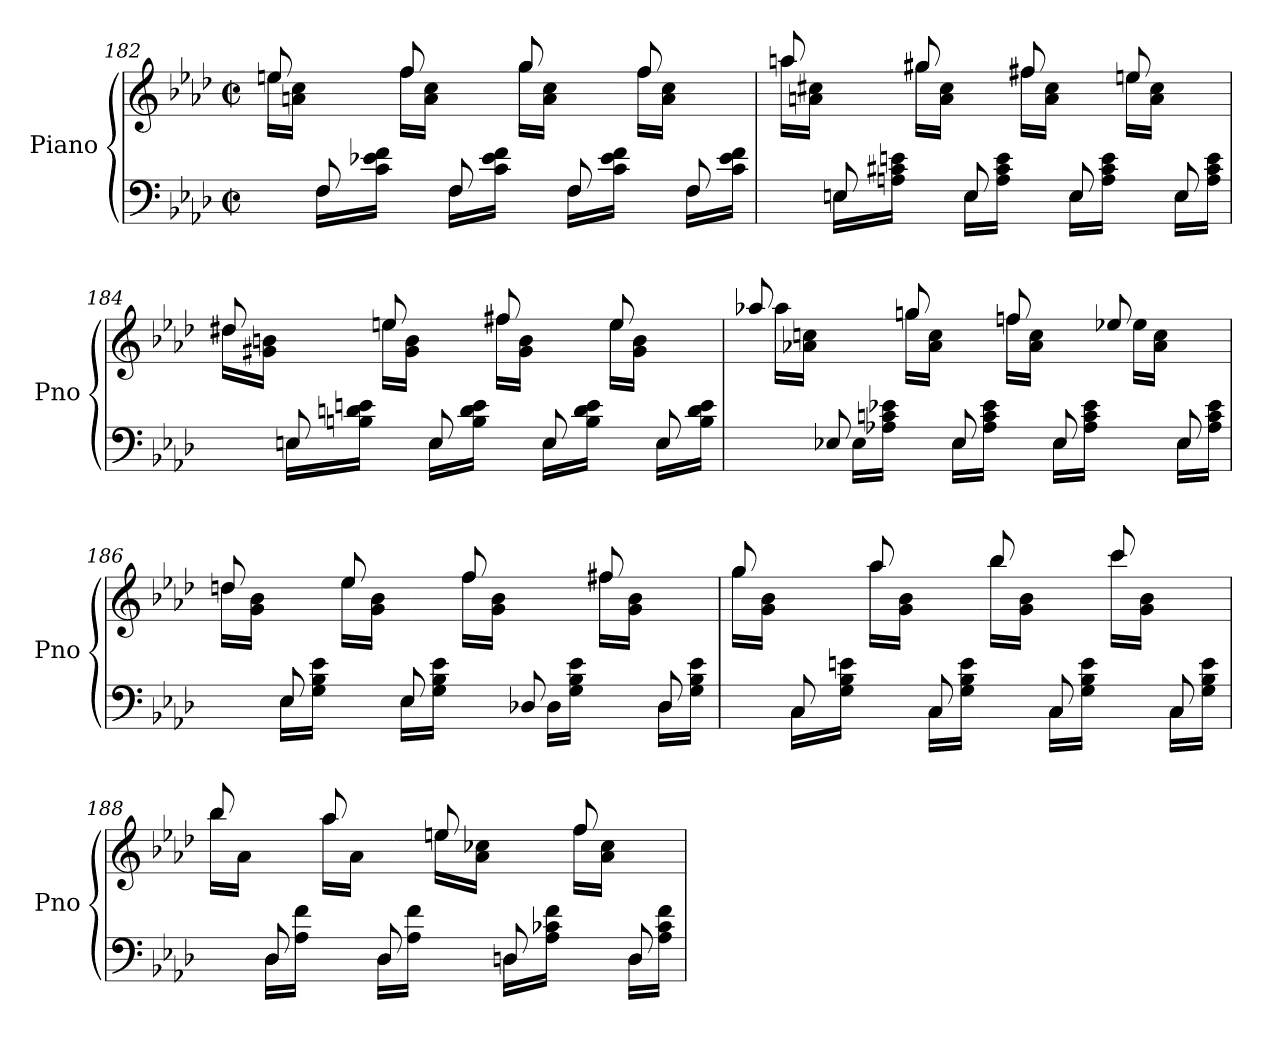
**kern	**kern
*part1	*part1
*staff2	*staff1
*I"Piano	*
*I'Pno	*
!!LO:LB:g=z
*clefF4	*clefG2
*k[b-e-a-d-]	*k[b-e-a-d-]
*M4/4	*M4/4
*met(c|)	*met(c|)
=182	=182
*^	*^
8ryy	8ryy	8een/	16ee\LL
.	.	.	16an\ 16cc\JJ
8F/	16F\LL	8ryy	8ryy
.	16c\ 16e-X\ 16f\JJ	.	.
8ryy	8ryy	8ff/	16ff\LL
.	.	.	16a\ 16cc\JJ
8F/	16F\LL	8ryy	8ryy
.	16c\ 16e-\ 16f\JJ	.	.
8ryy	8ryy	8gg/	16gg\LL
.	.	.	16a\ 16cc\JJ
8F/	16F\LL	8ryy	8ryy
.	16c\ 16e-\ 16f\JJ	.	.
8ryy	8ryy	8ff/	16ff\LL
.	.	.	16a\ 16cc\JJ
8F/	16F\LL	8ryy	8ryy
.	16c\ 16e-\ 16f\JJ	.	.
=183	=183	=183	=183
8ryy	8ryy	8aan/	16aa\LL
.	.	.	16an\ 16cc#X\JJ
8En/	16E\LL	8ryy	8ryy
.	16An\ 16c#X\ 16en\JJ	.	.
8ryy	8ryy	8gg#X/	16gg#\LL
.	.	.	16a\ 16cc#\JJ
8E/	16E\LL	8ryy	8ryy
.	16A\ 16c#\ 16e\JJ	.	.
8ryy	8ryy	8ff#X/	16ff#\LL
.	.	.	16a\ 16cc#\JJ
8E/	16E\LL	8ryy	8ryy
.	16A\ 16c#\ 16e\JJ	.	.
8ryy	8ryy	8een/	16ee\LL
.	.	.	16a\ 16cc#\JJ
8E/	16E\LL	8ryy	8ryy
.	16A\ 16c#\ 16e\JJ	.	.
!!LO:LB:g=z	!!
=184	=184	=184	=184
8ryy	8ryy	8dd#X/	16dd#\LL
.	.	.	16g#X\ 16bn\JJ
8En/	16E\LL	8ryy	8ryy
.	16Bn\ 16dn\ 16en\JJ	.	.
8ryy	8ryy	8een/	16ee\LL
.	.	.	16g#\ 16b\JJ
8E/	16E\LL	8ryy	8ryy
.	16B\ 16d\ 16e\JJ	.	.
8ryy	8ryy	8ff#X/	16ff#\LL
.	.	.	16g#\ 16b\JJ
8E/	16E\LL	8ryy	8ryy
.	16B\ 16d\ 16e\JJ	.	.
8ryy	8ryy	8ee/	16ee\LL
.	.	.	16g#\ 16b\JJ
8E/	16E\LL	8ryy	8ryy
.	16B\ 16d\ 16e\JJ	.	.
=185	=185	=185	=185
8ryy	8ryy	8aa-X/	16aa-\LL
.	.	.	16a-X\ 16ccn\JJ
8E-X/	16E-\LL	8ryy	8ryy
.	16A-X\ 16cn\ 16e-X\JJ	.	.
8ryy	8ryy	8ggn/	16gg\LL
.	.	.	16a-\ 16cc\JJ
8E-/	16E-\LL	8ryy	8ryy
.	16A-\ 16c\ 16e-\JJ	.	.
8ryy	8ryy	8ffn/	16ff\LL
.	.	.	16a-\ 16cc\JJ
8E-/	16E-\LL	8ryy	8ryy
.	16A-\ 16c\ 16e-\JJ	.	.
8ryy	8ryy	8ee-X/	16ee-\LL
.	.	.	16a-\ 16cc\JJ
8E-/	16E-\LL	8ryy	8ryy
.	16A-\ 16c\ 16e-\JJ	.	.
!!LO:PB:g=z	!!
=186	=186	=186	=186
8ryy	8ryy	8ddn/	16dd\LL
.	.	.	16g\ 16b-\JJ
8E-/	16E-\LL	8ryy	8ryy
.	16G\ 16B-\ 16e-\JJ	.	.
8ryy	8ryy	8ee-/	16ee-\LL
.	.	.	16g\ 16b-\JJ
8E-/	16E-\LL	8ryy	8ryy
.	16G\ 16B-\ 16e-\JJ	.	.
8ryy	8ryy	8ff/	16ff\LL
.	.	.	16g\ 16b-\JJ
8D-X/	16D-\LL	8ryy	8ryy
.	16G\ 16B-\ 16e-\JJ	.	.
8ryy	8ryy	8ff#X/	16ff#\LL
.	.	.	16g\ 16b-\JJ
8D-/	16D-\LL	8ryy	8ryy
.	16G\ 16B-\ 16e-\JJ	.	.
=187	=187	=187	=187
8ryy	8ryy	8gg/	16gg\LL
.	.	.	16g\ 16b-\JJ
8C/	16C\LL	8ryy	8ryy
.	16G\ 16B-\ 16en\JJ	.	.
8ryy	8ryy	8aa-/	16aa-\LL
.	.	.	16g\ 16b-\JJ
8C/	16C\LL	8ryy	8ryy
.	16G\ 16B-\ 16e\JJ	.	.
8ryy	8ryy	8bb-/	16bb-\LL
.	.	.	16g\ 16b-\JJ
8C/	16C\LL	8ryy	8ryy
.	16G\ 16B-\ 16e\JJ	.	.
8ryy	8ryy	8ccc/	16ccc\LL
.	.	.	16g\ 16b-\JJ
8C/	16C\LL	8ryy	8ryy
.	16G\ 16B-\ 16e\JJ	.	.
!!LO:LB:g=z	!!
=188	=188	=188	=188
8ryy	8ryy	8bb-/	16bb-\LL
.	.	.	16a-\JJ
8D-/	16D-\LL	8ryy	8ryy
.	16A-\ 16f\JJ	.	.
8ryy	8ryy	8aa-/	16aa-\LL
.	.	.	16a-\JJ
8D-/	16D-\LL	8ryy	8ryy
.	16A-\ 16f\JJ	.	.
8ryy	8ryy	8een/	16ee\LL
.	.	.	16a-\ 16cc-X\JJ
8Dn/	16D\LL	8ryy	8ryy
.	16A-\ 16c-X\ 16f\JJ	.	.
8ryy	8ryy	8ff/	16ff\LL
.	.	.	16a-\ 16cc-\JJ
8D/	16D\LL	8ryy	8ryy
.	16A-\ 16c-\ 16f\JJ	.	.
*v	*v	*	*
*	*v	*v
=	=
*-	*-
